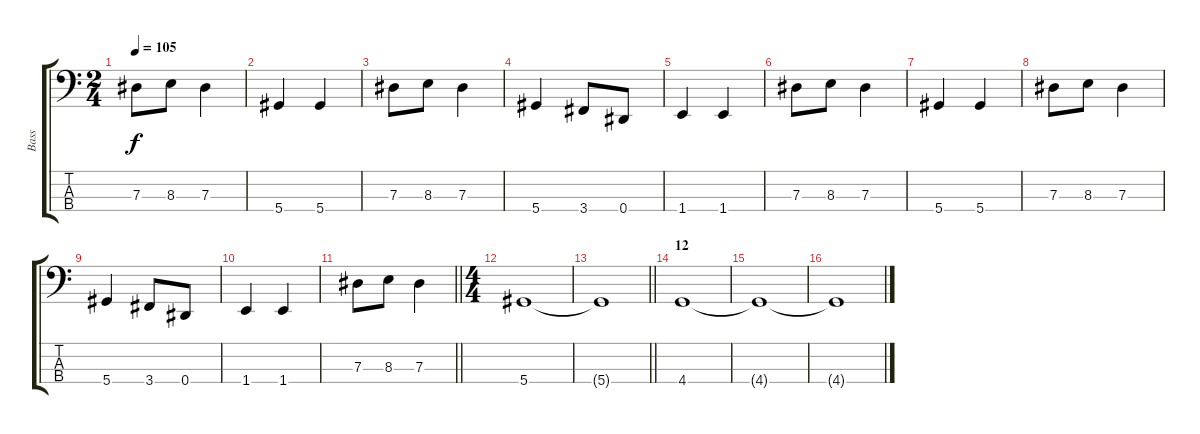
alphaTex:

\track ("Bass" "Bass") {instrument electricbassfinger}
\staff {score tabs}
\tuning (Gb2 Db2 Ab1 Eb1) {hide}
\ts (2 4)
\tempo 105
\clef f4
\ks c
7.3.8{dy f} 8.3.8 7.3.4 |
5.4.4 5.4.4 |
7.3.8 8.3.8 7.3.4 |
5.4.4 3.4.8 0.4.8 |
1.4.4 1.4.4 |
7.3.8 8.3.8 7.3.4 |
5.4.4 5.4.4 |
7.3.8 8.3.8 7.3.4 |
5.4.4 3.4.8 0.4.8 |
1.4.4 1.4.4 |
\barLineRight lightlight
7.3.8 8.3.8 7.3.4 |
\ts (4 4)
\section ("" "")
5.4.1 |
\barLineRight lightlight
5.4{t}.1 |
\section ("" "12")
4.4.1 |
4.4{t}.1 |
4.4{t}.1
